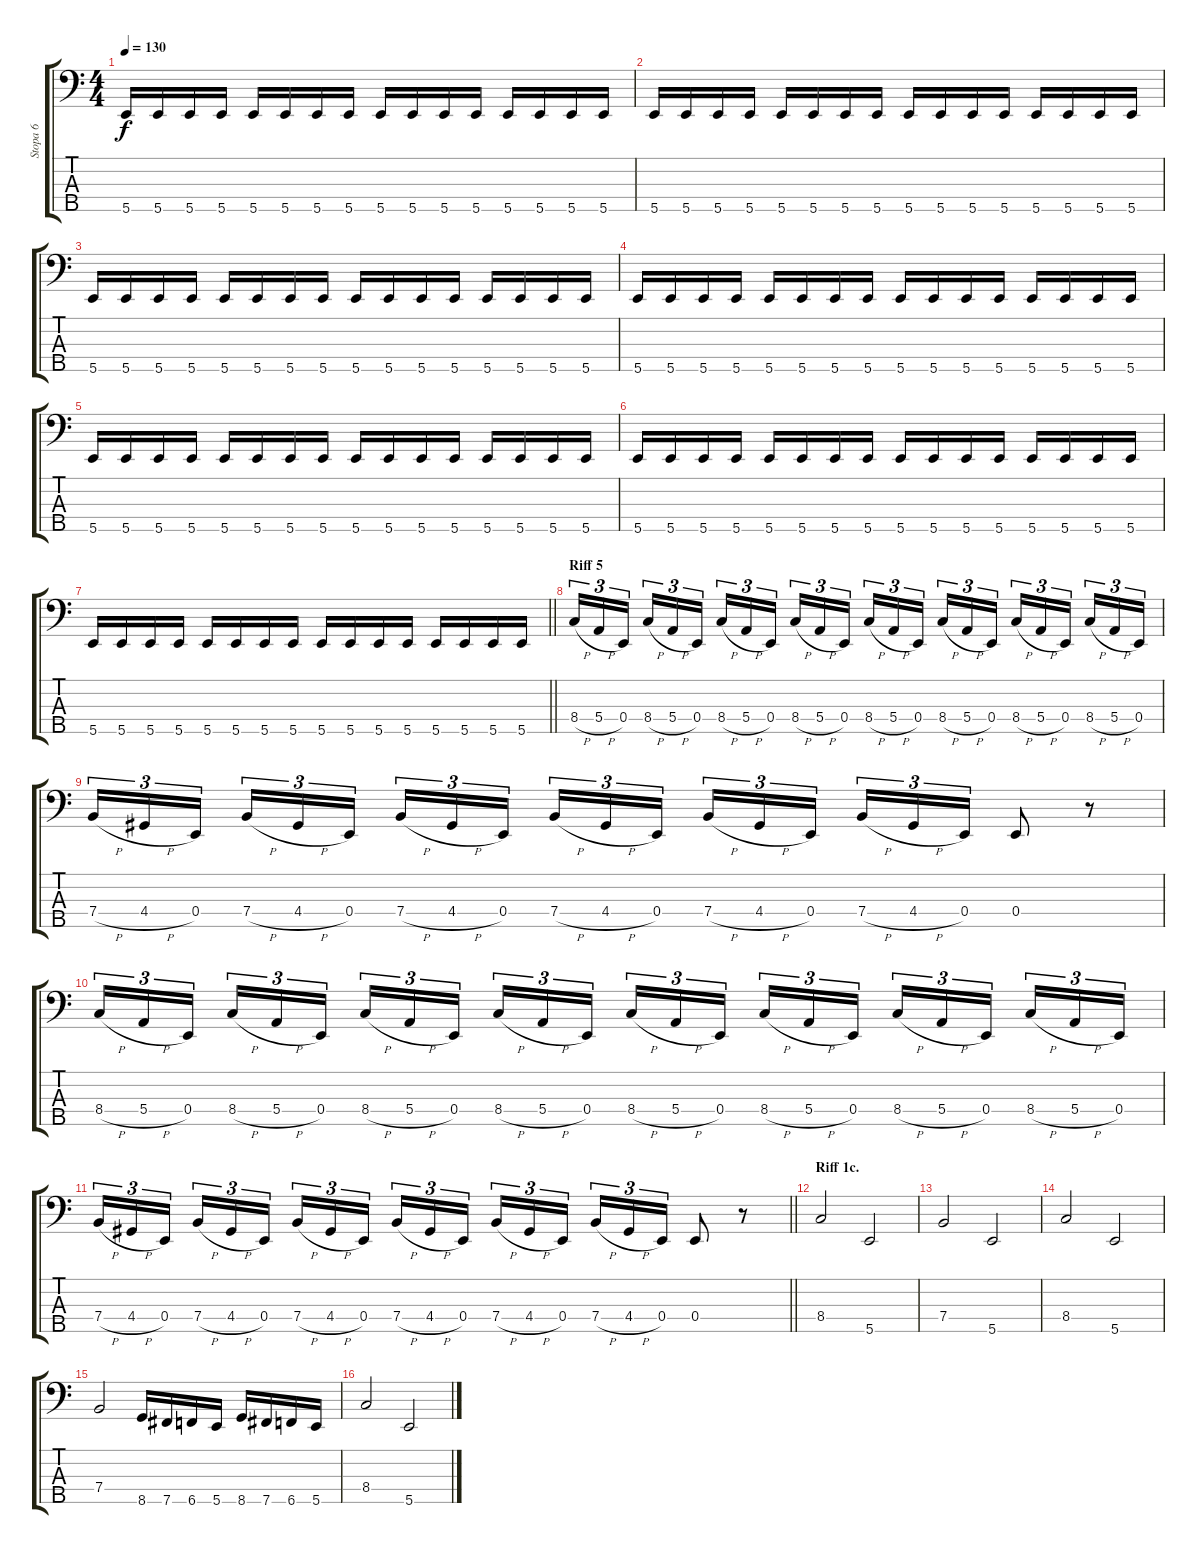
\track ("Stopa 6" "Stopa 6") {instrument electricbassfinger}
\staff {score tabs}
\tuning (G2 D2 A1 E1 B0) {hide}
\ts (4 4)
\tempo 130
\clef f4
\ks c
5.5.16{dy f} 5.5.16 5.5.16 5.5.16 5.5.16 5.5.16 5.5.16 5.5.16 5.5.16 5.5.16 5.5.16 5.5.16 5.5.16 5.5.16 5.5.16 5.5.16 |
5.5.16 5.5.16 5.5.16 5.5.16 5.5.16 5.5.16 5.5.16 5.5.16 5.5.16 5.5.16 5.5.16 5.5.16 5.5.16 5.5.16 5.5.16 5.5.16 |
5.5.16 5.5.16 5.5.16 5.5.16 5.5.16 5.5.16 5.5.16 5.5.16 5.5.16 5.5.16 5.5.16 5.5.16 5.5.16 5.5.16 5.5.16 5.5.16 |
5.5.16 5.5.16 5.5.16 5.5.16 5.5.16 5.5.16 5.5.16 5.5.16 5.5.16 5.5.16 5.5.16 5.5.16 5.5.16 5.5.16 5.5.16 5.5.16 |
5.5.16 5.5.16 5.5.16 5.5.16 5.5.16 5.5.16 5.5.16 5.5.16 5.5.16 5.5.16 5.5.16 5.5.16 5.5.16 5.5.16 5.5.16 5.5.16 |
5.5.16 5.5.16 5.5.16 5.5.16 5.5.16 5.5.16 5.5.16 5.5.16 5.5.16 5.5.16 5.5.16 5.5.16 5.5.16 5.5.16 5.5.16 5.5.16 |
\barLineRight lightlight
5.5.16 5.5.16 5.5.16 5.5.16 5.5.16 5.5.16 5.5.16 5.5.16 5.5.16 5.5.16 5.5.16 5.5.16 5.5.16 5.5.16 5.5.16 5.5.16 |
\section ("" "Riff 5")
8.4{h}.16{tu (3 2)} 5.4{h}.16{tu (3 2)} 0.4.16{tu (3 2) beam splitsecondary} 8.4{h}.16{tu (3 2)} 5.4{h}.16{tu (3 2)} 0.4.16{tu (3 2)} 8.4{h}.16{tu (3 2)} 5.4{h}.16{tu (3 2)} 0.4.16{tu (3 2) beam splitsecondary} 8.4{h}.16{tu (3 2)} 5.4{h}.16{tu (3 2)} 0.4.16{tu (3 2)} 8.4{h}.16{tu (3 2)} 5.4{h}.16{tu (3 2)} 0.4.16{tu (3 2) beam splitsecondary} 8.4{h}.16{tu (3 2)} 5.4{h}.16{tu (3 2)} 0.4.16{tu (3 2)} 8.4{h}.16{tu (3 2)} 5.4{h}.16{tu (3 2)} 0.4.16{tu (3 2) beam splitsecondary} 8.4{h}.16{tu (3 2)} 5.4{h}.16{tu (3 2)} 0.4.16{tu (3 2)} |
7.4{h}.16{tu (3 2)} 4.4{h}.16{tu (3 2)} 0.4.16{tu (3 2) beam splitsecondary} 7.4{h}.16{tu (3 2)} 4.4{h}.16{tu (3 2)} 0.4.16{tu (3 2)} 7.4{h}.16{tu (3 2)} 4.4{h}.16{tu (3 2)} 0.4.16{tu (3 2) beam splitsecondary} 7.4{h}.16{tu (3 2)} 4.4{h}.16{tu (3 2)} 0.4.16{tu (3 2)} 7.4{h}.16{tu (3 2)} 4.4{h}.16{tu (3 2)} 0.4.16{tu (3 2) beam splitsecondary} 7.4{h}.16{tu (3 2)} 4.4{h}.16{tu (3 2)} 0.4.16{tu (3 2)} 0.4.8 r.8 |
8.4{h}.16{tu (3 2)} 5.4{h}.16{tu (3 2)} 0.4.16{tu (3 2) beam splitsecondary} 8.4{h}.16{tu (3 2)} 5.4{h}.16{tu (3 2)} 0.4.16{tu (3 2)} 8.4{h}.16{tu (3 2)} 5.4{h}.16{tu (3 2)} 0.4.16{tu (3 2) beam splitsecondary} 8.4{h}.16{tu (3 2)} 5.4{h}.16{tu (3 2)} 0.4.16{tu (3 2)} 8.4{h}.16{tu (3 2)} 5.4{h}.16{tu (3 2)} 0.4.16{tu (3 2) beam splitsecondary} 8.4{h}.16{tu (3 2)} 5.4{h}.16{tu (3 2)} 0.4.16{tu (3 2)} 8.4{h}.16{tu (3 2)} 5.4{h}.16{tu (3 2)} 0.4.16{tu (3 2) beam splitsecondary} 8.4{h}.16{tu (3 2)} 5.4{h}.16{tu (3 2)} 0.4.16{tu (3 2)} |
\barLineRight lightlight
7.4{h}.16{tu (3 2)} 4.4{h}.16{tu (3 2)} 0.4.16{tu (3 2) beam splitsecondary} 7.4{h}.16{tu (3 2)} 4.4{h}.16{tu (3 2)} 0.4.16{tu (3 2)} 7.4{h}.16{tu (3 2)} 4.4{h}.16{tu (3 2)} 0.4.16{tu (3 2) beam splitsecondary} 7.4{h}.16{tu (3 2)} 4.4{h}.16{tu (3 2)} 0.4.16{tu (3 2)} 7.4{h}.16{tu (3 2)} 4.4{h}.16{tu (3 2)} 0.4.16{tu (3 2) beam splitsecondary} 7.4{h}.16{tu (3 2)} 4.4{h}.16{tu (3 2)} 0.4.16{tu (3 2)} 0.4.8 r.8 |
\section ("" "Riff 1c.")
8.4.2 5.5.2 |
7.4.2 5.5.2 |
8.4.2 5.5.2 |
7.4.2 8.5.16 7.5.16 6.5.16 5.5.16 8.5.16 7.5.16 6.5.16 5.5.16 |
8.4.2 5.5.2
